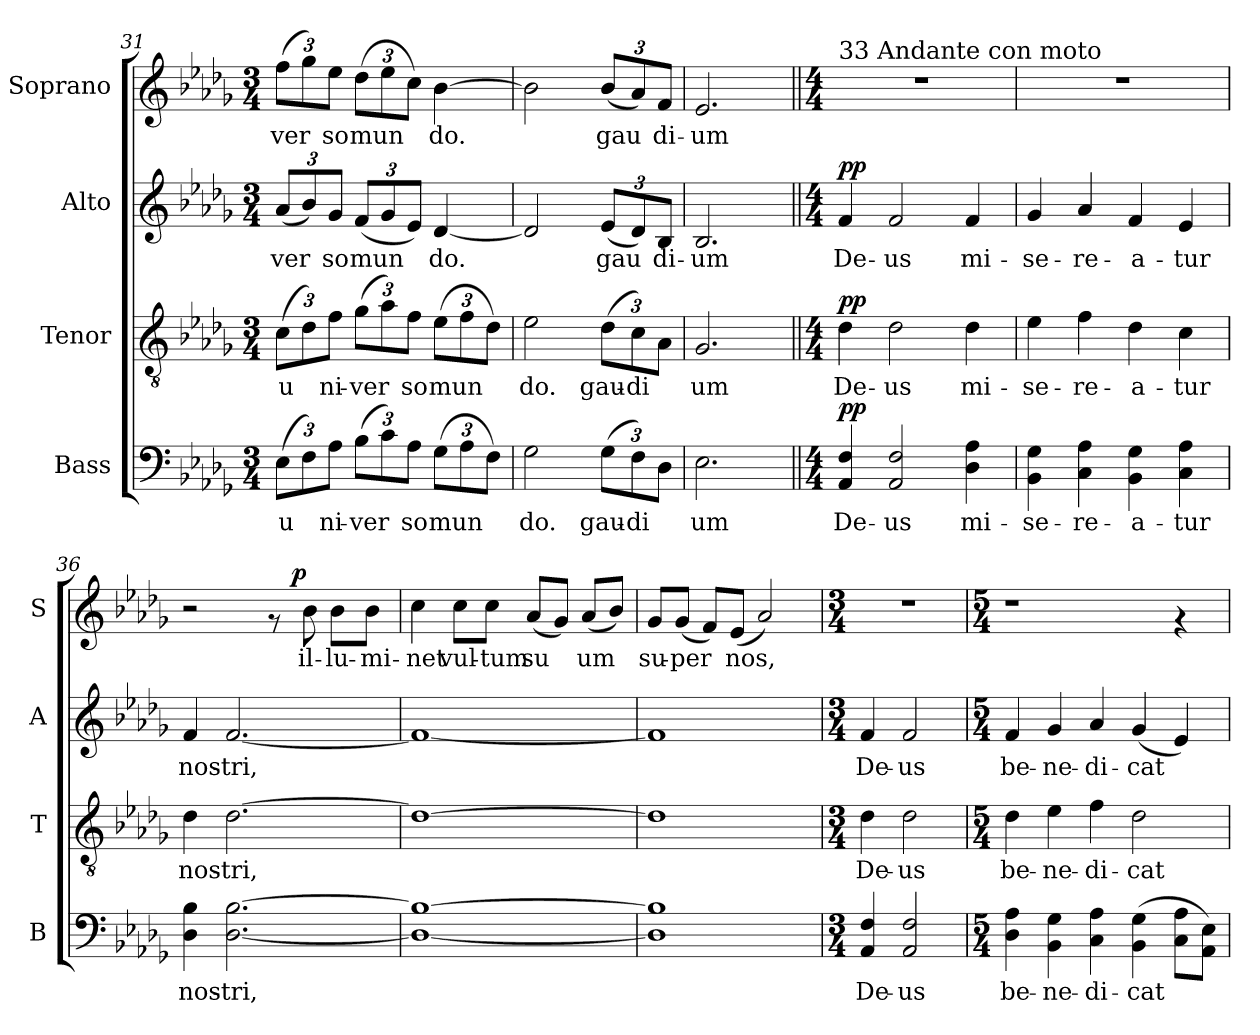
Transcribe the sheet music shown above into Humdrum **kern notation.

**kern	**text	**dynam	**kern	**text	**dynam	**kern	**text	**dynam	**kern	**text	**dynam
*part4	*part4	*part4	*part3	*part3	*part3	*part2	*part2	*part2	*part1	*part1	*part1
*staff4	*staff4	*staff4	*staff3	*staff3	*staff3	*staff2	*staff2	*staff2	*staff1	*staff1	*staff1
*I"Bass	*	*	*I"Tenor	*	*	*I"Alto	*	*	*I"Soprano	*	*
*I'B	*	*	*I'T	*	*	*I'A	*	*	*I'S	*	*
*clefF4	*	*	*clefGv2	*	*	*clefG2	*	*	*clefG2	*	*
*k[b-e-a-d-g-]	*	*	*k[b-e-a-d-g-]	*	*	*k[b-e-a-d-g-]	*	*	*k[b-e-a-d-g-]	*	*
*D-:	*	*	*D-:	*	*	*D-:	*	*	*D-:	*	*
*M3/4	*	*	*M3/4	*	*	*M3/4	*	*	*M3/4	*	*
*Xbrackettup	*	*	*	*	*	*	*	*	*	*	*
=31	=31	=31	=31	=31	=31	=31	=31	=31	=31	=31	=31
!	!LO:LY:b	!	!	!	!	!	!	!	!	!	!
*	*	*	*Xbrackettup	*	*	*	*	*	*	*	*
!	!	!	!	!LO:LY:b	!	!	!	!	!	!	!
*	*	*	*	*	*	*Xbrackettup	*	*	*	*	*
!	!	!	!	!	!	!	!LO:LY:b	!	!	!	!
*	*	*	*	*	*	*	*	*	*Xbrackettup	*	*
!	!	!	!	!	!	!	!	!	!	!LO:LY:b	!
(>12E-\L	u-	.	(>12c\L	u-	.	(<12a-/L	-ver-	.	(>12ff\L	-ver-	.
!	!LO:LY:b	!	!	!LO:LY:b	!	!	!LO:LY:b	!	!	!LO:LY:b	!
12F\)	--	.	12d-\)	--	.	12b-/)	--	.	12gg-\)	--	.
!	!LO:LY:b	!	!	!LO:LY:b	!	!	!LO:LY:b	!	!	!LO:LY:b	!
12A-\J	-ni-	.	12f\J	-ni-	.	12g-/J	-so	.	12ee-\J	-so	.
!	!LO:LY:b	!	!	!LO:LY:b	!	!	!LO:LY:b	!	!	!LO:LY:b	!
(>12B-\L	-ver-	.	(>12g-\L	-ver-	.	(<12f/L	mun-	.	(>12dd-\L	mun-	.
!	!LO:LY:b	!	!	!LO:LY:b	!	!	!LO:LY:b	!	!	!LO:LY:b	!
12c\)	--	.	12a-\)	--	.	12g-/	--	.	12ee-\	--	.
!	!LO:LY:b	!	!	!LO:LY:b	!	!	!LO:LY:b	!	!	!LO:LY:b	!
12A-\J	-so	.	12f\J	-so	.	12e-/J)	--	.	12cc\J)	--	.
!	!LO:LY:b	!	!	!LO:LY:b	!	!	!LO:LY:b	!	!	!LO:LY:b	!
(>12G-\L	mun-	.	(>12e-\L	mun-	.	[<4d-/	-do.	.	[>4b-\	-do.	.
!	!LO:LY:b	!	!	!LO:LY:b	!	!	!	!	!	!	!
12A-\	--	.	12f\	--	.	.	.	.	.	.	.
!	!LO:LY:b	!	!	!LO:LY:b	!	!	!	!	!	!	!
12F\J)	--	.	12d-\J)	--	.	.	.	.	.	.	.
=32	=32	=32	=32	=32	=32	=32	=32	=32	=32	=32	=32
!	!LO:LY:b	!	!	!LO:LY:b	!	!	!LO:LY:b	!	!	!LO:LY:b	!
2G-\	-do.	.	2e-\	-do.	.	2d-/]	.	.	2b-\]	.	.
!	!LO:LY:b	!	!	!LO:LY:b	!	!	!LO:LY:b	!	!	!LO:LY:b	!
(>12G-\L	gau-	.	(>12d-\L	gau-	.	(<12e-/L	gau-	.	(<12b-/L	gau-	.
!	!LO:LY:b	!	!	!LO:LY:b	!	!	!LO:LY:b	!	!	!LO:LY:b	!
12F\)	-di-	.	12c\)	-di-	.	12d-/)	--	.	12a-/)	--	.
!	!LO:LY:b	!	!	!LO:LY:b	!	!	!LO:LY:b	!	!	!LO:LY:b	!
12D-\J	--	.	12A-\J	--	.	12B-/J	-di-	.	12f/J	-di-	.
=33	=33	=33	=33	=33	=33	=33	=33	=33	=33	=33	=33
!	!LO:LY:b	!	!	!LO:LY:b	!	!	!LO:LY:b	!	!	!LO:LY:b	!
2.E-\	-um	.	2.G-/	-um	.	2.B-/	-um	.	2.e-/	-um	.
!!LO:PB:g=z
=34||	=34||	=34||	=34||	=34||	=34||	=34||	=34||	=34||	=34||	=34||	=34||
*M4/4	*	*	*M4/4	*	*	*M4/4	*	*	*M4/4	*	*
!	!	!	!	!	!	!	!	!	!LO:TX:a:t=33 Andante con moto	!	!
!	!LO:LY:b	!LO:DY:a	!	!LO:LY:b	!LO:DY:a	!	!LO:LY:b	!LO:DY:a	!	!	!
4F/ 4AA-/	De-	pp	4d-\	De-	pp	4f/	De-	pp	1r	.	.
!	!LO:LY:b	!	!	!LO:LY:b	!	!	!LO:LY:b	!	!	!	!
2F/ 2AA-/	-us	.	2d-\	-us	.	2f/	-us	.	.	.	.
!	!LO:LY:b	!	!	!LO:LY:b	!	!	!LO:LY:b	!	!	!	!
4A-\ 4D-\	mi-	.	4d-\	mi-	.	4f/	mi-	.	.	.	.
=35	=35	=35	=35	=35	=35	=35	=35	=35	=35	=35	=35
!	!LO:LY:b	!	!	!LO:LY:b	!	!	!LO:LY:b	!	!	!	!
4G-\ 4BB-\	-se-	.	4e-\	-se-	.	4g-/	-se-	.	1r	.	.
!	!LO:LY:b	!	!	!LO:LY:b	!	!	!LO:LY:b	!	!	!	!
4A-\ 4C\	-re-	.	4f\	-re-	.	4a-/	-re-	.	.	.	.
!	!LO:LY:b	!	!	!LO:LY:b	!	!	!LO:LY:b	!	!	!	!
4G-\ 4BB-\	-a-	.	4d-\	-a-	.	4f/	-a-	.	.	.	.
!	!LO:LY:b	!	!	!LO:LY:b	!	!	!LO:LY:b	!	!	!	!
4A-\ 4C\	-tur	.	4c\	-tur	.	4e-/	-tur	.	.	.	.
=36	=36	=36	=36	=36	=36	=36	=36	=36	=36	=36	=36
!	!LO:LY:b	!	!	!LO:LY:b	!	!	!LO:LY:b	!	!	!	!
*	*	*	*	*	*	*	*	*	*^	*	*
4B-\ 4D-\	nos-	.	4d-\	nos-	.	4f/	nos-	.	2r	2ryy	.	.
!	!LO:LY:b	!	!	!LO:LY:b	!	!	!LO:LY:b	!	!	!	!	!
[>2.B-\ [<2.D-\	-tri,	.	[>2.d-\	-tri,	.	[<2.f/	-tri,	.	.	.	.	.
.	.	.	.	.	.	.	.	.	8rf	16.ryy	.	.
!	!	!	!	!	!	!	!	!	!	!	!	!LO:DY:a
.	.	.	.	.	.	.	.	.	.	4ryy	.	p
!	!	!	!	!	!	!	!	!	!	!	!LO:LY:b	!
.	.	.	.	.	.	.	.	.	8b-\	.	il-	.
!	!	!	!	!	!	!	!	!	!	!	!LO:LY:b	!
.	.	.	.	.	.	.	.	.	8b-\L	.	-lu-	.
.	.	.	.	.	.	.	.	.	.	8ryy	.	.
!	!	!	!	!	!	!	!	!	!	!	!LO:LY:b	!
.	.	.	.	.	.	.	.	.	8b-\J	.	-mi-	.
.	.	.	.	.	.	.	.	.	.	32ryy	.	.
=37	=37	=37	=37	=37	=37	=37	=37	=37	=37	=37	=37	=37
!	!LO:LY:b	!	!	!LO:LY:b	!	!	!LO:LY:b	!	!	!	!LO:LY:b	!
*	*	*	*	*	*	*	*	*	*v	*v	*	*
1B-_> 1D-_<	.	.	1d-_>	.	.	1f_<	.	.	4cc\	-net	.
!	!	!	!	!	!	!	!	!	!	!LO:LY:b	!
.	.	.	.	.	.	.	.	.	8cc\L	vul-	.
!	!	!	!	!	!	!	!	!	!	!LO:LY:b	!
.	.	.	.	.	.	.	.	.	8cc\J	-tum	.
!	!	!	!	!	!	!	!	!	!	!LO:LY:b	!
.	.	.	.	.	.	.	.	.	(<8a-/L	su-	.
!	!	!	!	!	!	!	!	!	!	!LO:LY:b	!
.	.	.	.	.	.	.	.	.	8g-/J)	--	.
!	!	!	!	!	!	!	!	!	!	!LO:LY:b	!
.	.	.	.	.	.	.	.	.	(<8a-/L	-um	.
!	!	!	!	!	!	!	!	!	!	!LO:LY:b	!
.	.	.	.	.	.	.	.	.	8b-/J)	.	.
=38	=38	=38	=38	=38	=38	=38	=38	=38	=38	=38	=38
!	!LO:LY:b	!	!	!LO:LY:b	!	!	!LO:LY:b	!	!	!LO:LY:b	!
1B-] 1D-]	.	.	1d-]	.	.	1f]	.	.	8g-/L	su-	.
!	!	!	!	!	!	!	!	!	!	!LO:LY:b	!
.	.	.	.	.	.	.	.	.	(<8g-/J	-per-	.
!	!	!	!	!	!	!	!	!	!	!LO:LY:b	!
.	.	.	.	.	.	.	.	.	8f/L)	--	.
!	!	!	!	!	!	!	!	!	!	!LO:LY:b	!
.	.	.	.	.	.	.	.	.	(<8e-/J	-nos,	.
!	!	!	!	!	!	!	!	!	!	!LO:LY:b	!
.	.	.	.	.	.	.	.	.	2a-/)	.	.
!!LO:PB:g=z
=39	=39	=39	=39	=39	=39	=39	=39	=39	=39	=39	=39
*M3/4	*	*	*M3/4	*	*	*M3/4	*	*	*M3/4	*	*
!	!LO:LY:b	!	!	!LO:LY:b	!	!	!LO:LY:b	!	!	!	!
4F/ 4AA-/	De-	.	4d-\	De-	.	4f/	De-	.	2.r	.	.
!	!LO:LY:b	!	!	!LO:LY:b	!	!	!LO:LY:b	!	!	!	!
2F/ 2AA-/	-us	.	2d-\	-us	.	2f/	-us	.	.	.	.
=40	=40	=40	=40	=40	=40	=40	=40	=40	=40	=40	=40
*M5/4	*	*	*M5/4	*	*	*M5/4	*	*	*M5/4	*	*
!	!LO:LY:b	!	!	!LO:LY:b	!	!	!LO:LY:b	!	!	!	!
4A-\ 4D-\	be-	.	4d-\	be-	.	4f/	be-	.	1r	.	.
!	!LO:LY:b	!	!	!LO:LY:b	!	!	!LO:LY:b	!	!	!	!
4G-\ 4BB-\	-ne-	.	4e-\	-ne-	.	4g-/	-ne-	.	.	.	.
!	!LO:LY:b	!	!	!LO:LY:b	!	!	!LO:LY:b	!	!	!	!
4A-\ 4C\	-di-	.	4f\	-di-	.	4a-/	-di-	.	.	.	.
!	!LO:LY:b	!	!	!LO:LY:b	!	!	!LO:LY:b	!	!	!	!
(>4G-\ 4BB-\	-cat	.	2d-\	-cat	.	(<4g-/	-cat	.	.	.	.
!	!LO:LY:b	!	!	!	!	!	!LO:LY:b	!	!	!	!
8A-\ 8C\L	.	.	.	.	.	4e-/)	.	.	4rf	.	.
!	!LO:LY:b	!	!	!	!	!	!	!	!	!	!
8E-\ 8AA-\J)	.	.	.	.	.	.	.	.	.	.	.
=	=	=	=	=	=	=	=	=	=	=	=
*-	*-	*-	*-	*-	*-	*-	*-	*-	*-	*-	*-
